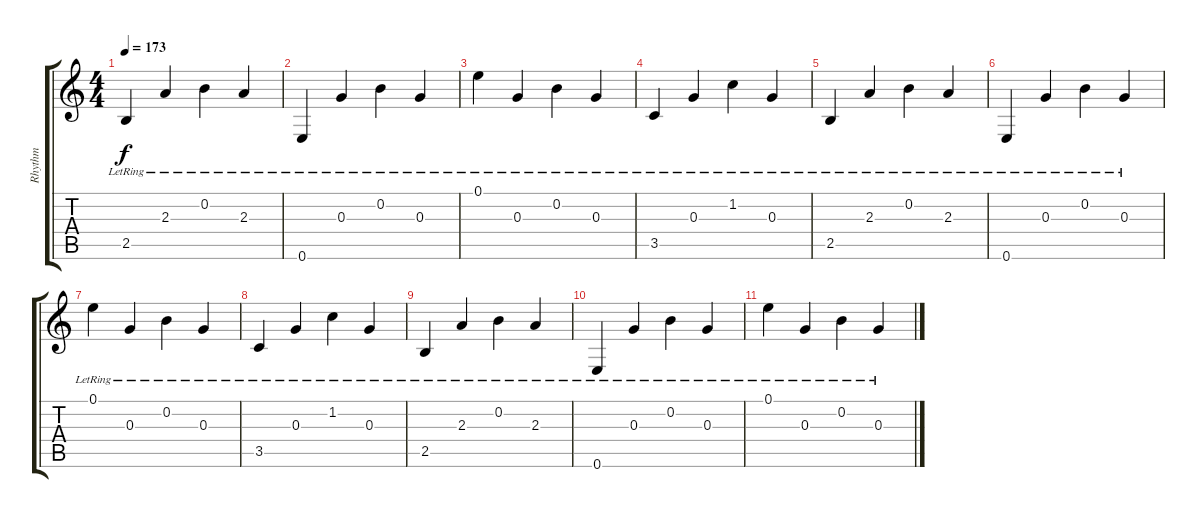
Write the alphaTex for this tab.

\track ("Rhythm" "Rhythm") {instrument acousticguitarsteel}
\staff {score tabs}
\tuning (E4 B3 G3 D3 A2 E2) {hide}
\ts (4 4)
\tempo 173
\clef g2
\ks c
2.5{lr}.4{dy f} 2.3{lr}.4 0.2{lr}.4 2.3{lr}.4 |
0.6{lr}.4 0.3{lr}.4 0.2{lr}.4 0.3{lr}.4 |
0.1{lr}.4 0.3{lr}.4 0.2{lr}.4 0.3{lr}.4 |
3.5{lr}.4 0.3{lr}.4 1.2{lr}.4 0.3{lr}.4 |
2.5{lr}.4 2.3{lr}.4 0.2{lr}.4 2.3{lr}.4 |
0.6{lr}.4 0.3{lr}.4 0.2{lr}.4 0.3{lr}.4 |
0.1{lr}.4 0.3{lr}.4 0.2{lr}.4 0.3{lr}.4 |
3.5{lr}.4 0.3{lr}.4 1.2{lr}.4 0.3{lr}.4 |
2.5{lr}.4 2.3{lr}.4 0.2{lr}.4 2.3{lr}.4 |
0.6{lr}.4 0.3{lr}.4 0.2{lr}.4 0.3{lr}.4 |
0.1{lr}.4 0.3{lr}.4 0.2{lr}.4 0.3{lr}.4
